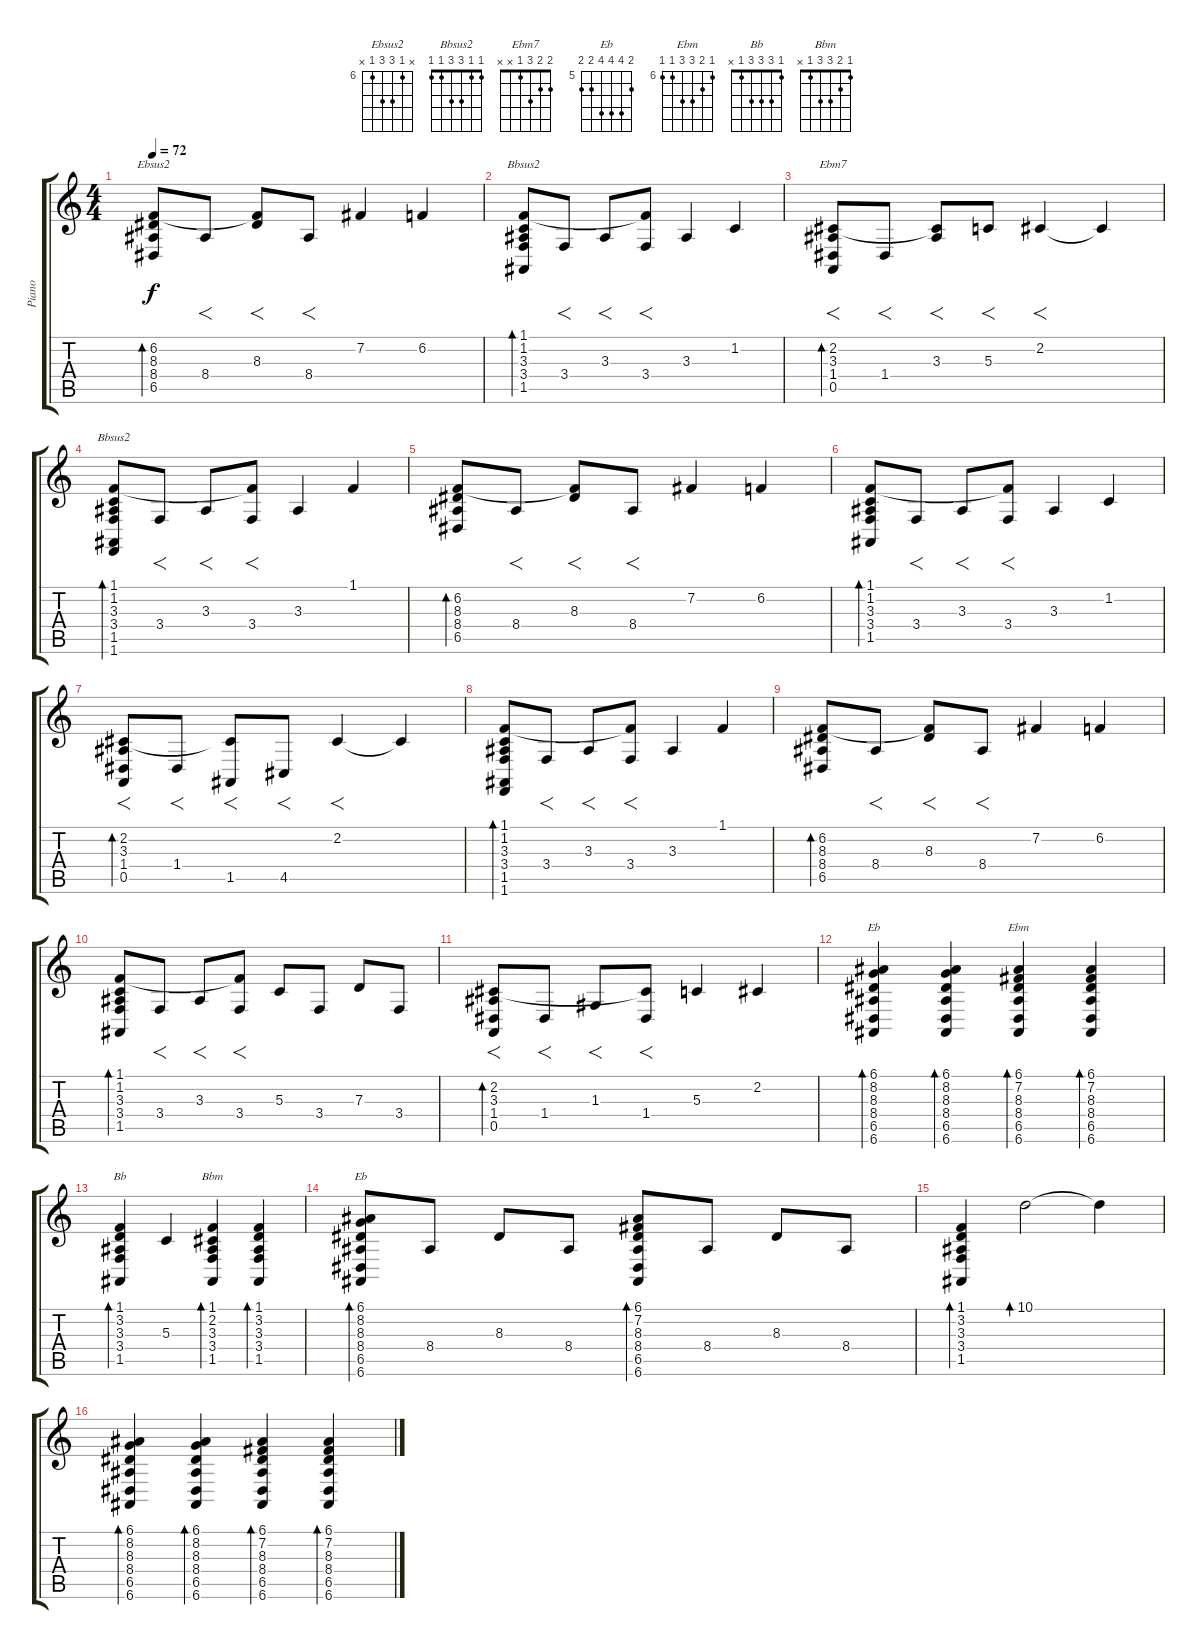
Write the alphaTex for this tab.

\track ("Piano" "Piano") {instrument acousticgrandpiano}
\staff {score tabs}
\tuning (E4 B3 G3 D3 A2 E2) {hide}
\chord ("Ebsus2" x 6 8 8 6 x) {firstfret 6}
\chord ("Bbsus2" 1 1 3 3 1 x)
\chord ("Ebm7" 2 2 3 1 x x)
\chord ("Bbsus2" 1 1 3 3 1 1)
\chord ("Eb" 6 8 8 8 6 6) {firstfret 6}
\chord ("Ebm" 6 7 8 8 6 6) {firstfret 6}
\chord ("Bb" 1 3 3 3 1 x)
\chord ("Bbm" 1 2 3 3 1 x)
\chord ("Eb" 6 8 8 8 6 6) {firstfret 5}
\ts (4 4)
\tempo 72
\clef g2
\ks c
(6.2 8.3 8.4 6.5).8{bd 480 ch "Ebsus2" dy f} 8.4.8{f} (6.2{t} 8.3).8{f} 8.4.8{f} 7.2.4 6.2.4 |
(1.1 1.2 3.3 3.4 1.5).8{bd 480 ch "Bbsus2"} 3.4.8{f} 3.3.8{f} (1.1{t} 3.4).8{f} 3.3.4 1.2.4 |
(2.2 3.3 1.4 0.5).8{f bd 480 ch "Ebm7"} 1.4.8{f} (2.2{t} 3.3).8{f} 5.3.8{f} 2.2.4{f} 2.2{t}.4 |
(1.1 1.2 3.3 3.4 1.5 1.6).8{bd 480 ch "Bbsus2"} 3.4.8{f} 3.3.8{f} (1.1{t} 3.4).8{f} 3.3.4 1.1.4 |
(6.2 8.3 8.4 6.5).8{bd 480} 8.4.8{f} (6.2{t} 8.3).8{f} 8.4.8{f} 7.2.4 6.2.4 |
(1.1 1.2 3.3 3.4 1.5).8{bd 480} 3.4.8{f} 3.3.8{f} (1.1{t} 3.4).8{f} 3.3.4 1.2.4 |
(2.2 3.3 1.4 0.5).8{f bd 480} 1.4.8{f} (2.2{t} 1.5).8{f} 4.5.8{f} 2.2.4{f} 2.2{t}.4 |
(1.1 1.2 3.3 3.4 1.5 1.6).8{bd 480} 3.4.8{f} 3.3.8{f} (1.1{t} 3.4).8{f} 3.3.4 1.1.4 |
(6.2 8.3 8.4 6.5).8{bd 480} 8.4.8{f} (6.2{t} 8.3).8{f} 8.4.8{f} 7.2.4 6.2.4 |
(1.1 1.2 3.3 3.4 1.5).8{bd 480} 3.4.8{f} 3.3.8{f} (1.1{t} 3.4).8{f} 5.3.8 3.4.8 7.3.8 3.4.8 |
(2.2 3.3 1.4 0.5).8{f bd 480} 1.4.8{f} 1.3.8{f} (2.2{t} 1.4).8{f} 5.3.4 2.2.4 |
(6.1 8.2 8.3 8.4 6.5 6.6).4{bd 60 ch "Eb"} (6.1 8.2 8.3 8.4 6.5 6.6).4{bd 60} (6.1 7.2 8.3 8.4 6.5 6.6).4{bd 240 ch "Ebm"} (6.1 7.2 8.3 8.4 6.5 6.6).4{bd 240} |
(1.1 3.2 3.3 3.4 1.5).4{bd 240 ch "Bb"} 5.3.4 (1.1 2.2 3.3 3.4 1.5).4{bd 240 ch "Bbm"} (1.1 3.2 3.3 3.4 1.5).4{bd 240} |
(6.1 8.2 8.3 8.4 6.5 6.6).8{bd 240 ch "Eb"} 8.4.8 8.3.8 8.4.8 (6.1 7.2 8.3 8.4 6.5 6.6).8{bd 240} 8.4.8 8.3.8 8.4.8 |
(1.1 3.2 3.3 3.4 1.5).4{bd 120} 10.1.2{bd 60} 10.1{t}.4 |
(6.1 8.2 8.3 8.4 6.5 6.6).4{bd 60} (6.1 8.2 8.3 8.4 6.5 6.6).4{bd 60} (6.1 7.2 8.3 8.4 6.5 6.6).4{bd 60} (6.1 7.2 8.3 8.4 6.5 6.6).4{bd 60}
